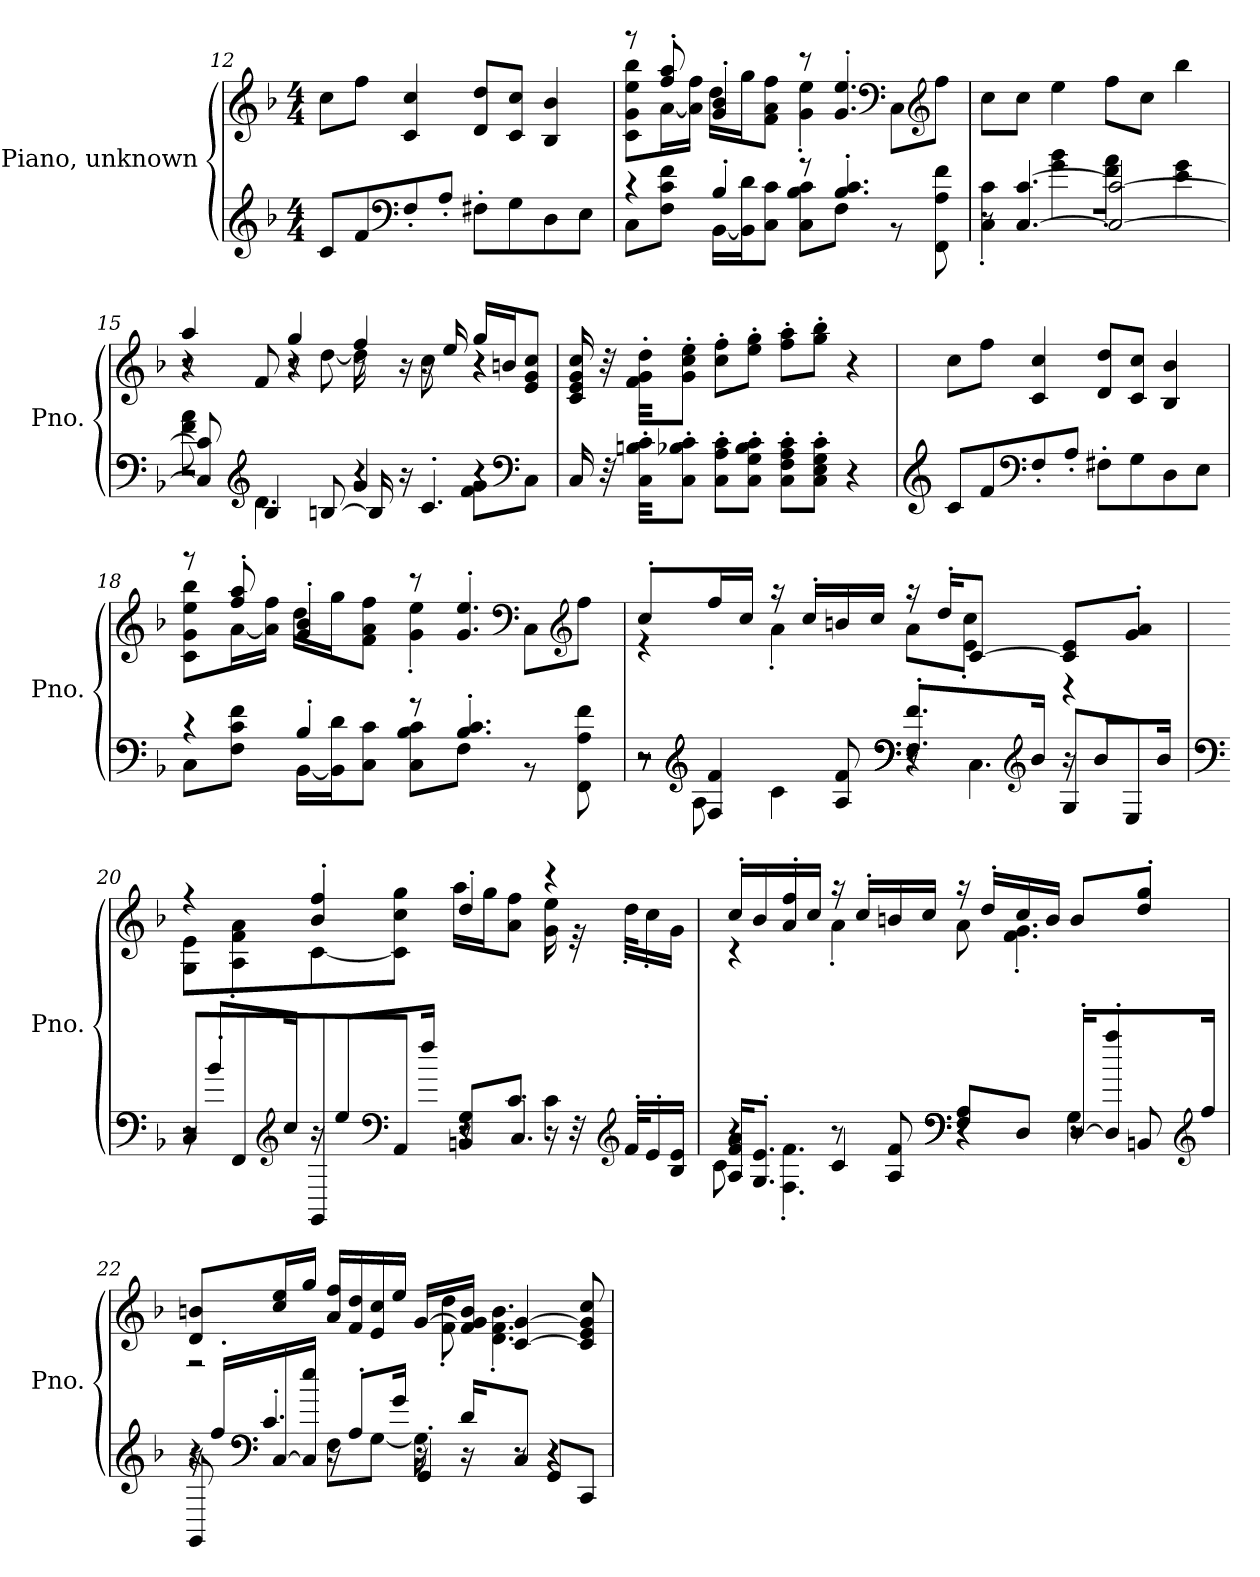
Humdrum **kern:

**kern	**kern
*part1	*part1
*staff2	*staff1
*I"Piano, unknown	*
*I'Pno.	*
!!LO:LB:g=z
*clefG2	*clefG2
*k[b-]	*k[b-]
*M4/4	*M4/4
=12	=12
8c/L	8cc\L
8f/	8ff\J
*clefF4	*
8F'/	4c/ 4cc/
8A'/J	.
8F#X'\L	8d/ 8dd/L
8G\	8c/ 8cc/J
8D\	4B-/ 4b-/
8E\J	.
=13	=13
*^	*^
4r	8C\L	8r	8c\ 8g\ 8ee\ 8bb-\L
.	8F\ 8c\ 8f\J	8ff/' 8aa/'	[16a\L
.	.	.	16a\] 16ff\JJ
4B-'/	[16BB-\LL	4g/' 4b-/'	16dd\LL
.	16BB-\] 16d\J	.	16gg\J
.	8C\ 8c\J	.	8f\ 8a\ 8ff\J
8r	8C\ 8B-\ 8c\L	8r	4g\' 4ee\'
4.B-/' 4.c/'	8F\J	4.g/' 4.ee/'	.
*	*	*clefF4	*
.	8r	.	8C\L
*	*	*clefG2	*
.	8FF\ 8A\ 8f\	.	8ff\J
*	*	*v	*v
=14	=14	=14
*	*^	*
1r	4C\' 4c\'	8r	8cc\L
.	.	[4.C/ [4.c/	8cc\J
.	4g\ 4b-\	.	4ee\
.	4f\' 4a\'	2C/_ 2c/_	8ff\L
.	.	.	8cc\J
.	4e\ 4g\	.	4bb-\
!!LO:LB:g=z
=15	=15	=15	=15
*	*	*	*^
*	*	*	*	*^
2r	8f\ 8a\	8C/] 8c/]	4aa/	4r	8r
*clefG2	*	*	*	*	*
.	4.d\	4B-/	.	.	8f/
.	.	.	4gg/	8r	4r
.	.	[8Bn/	.	[8dd\	.
4g/	4r	16B/]	4ff/	16dd\]	8r
.	.	16r	.	16r	.
.	.	4.c'/	.	8cc\	16r
.	.	.	.	.	16ee/
4r	8f\ 8g\L	.	4r	4r	16gg/LL
.	.	.	.	.	16bn/J
*clefF4	*	*	*	*	*
.	8C\J	.	.	.	8e/ 8g/ 8cc/J
*v	*v	*v	*	*	*
*	*v	*v	*v
=16	=16
16C/	16c/ 16e/ 16g/ 16cc/
32r	32r
32C\' 32Bn\' 32c\'KKL	32f\' 32g\' 32dd\'KKL
8C\' 8B-X\' 8c\'J	8g\' 8cc\' 8ee\'J
8C\' 8A\' 8c\'L	8cc\' 8ff\'L
8C\' 8G\' 8B-\' 8c\'J	8ee\' 8gg\'J
8C\' 8F\' 8A\' 8c\'L	8ff\' 8aa\'L
8C\' 8E\' 8G\' 8c\'J	8gg\' 8bb-\'J
4r	4r
!!LO:PB:g=z
=17	=17
*clefG2	*
8c/L	8cc\L
8f/	8ff\J
*clefF4	*
8F'/	4c/ 4cc/
8A'/J	.
8F#X'\L	8d/ 8dd/L
8G\	8c/ 8cc/J
8D\	4B-/ 4b-/
8E\J	.
=18	=18
*^	*^
4r	8C\L	8r	8c\ 8g\ 8ee\ 8bb-\L
.	8F\ 8c\ 8f\J	8ff/' 8aa/'	[16a\L
.	.	.	16a\] 16ff\JJ
4B-'/	[16BB-\LL	4g/' 4b-/'	16dd\LL
.	16BB-\] 16d\J	.	16gg\J
.	8C\ 8c\J	.	8f\ 8a\ 8ff\J
8r	8C\ 8B-\ 8c\L	8r	4g\' 4ee\'
4.B-/' 4.c/'	8F\J	4.g/' 4.ee/'	.
*	*	*clefF4	*
.	8r	.	8C\L
*	*	*clefG2	*
.	8FF\ 8A\ 8f\	.	8ff\J
!!LO:LB:g=z	!!
=19	=19	=19	=19
*	*^	*	*
8r	8r	2r	8cc'/L	4r
*clefG2	*	*	*	*
4F/ 4f/	8A\	.	16ff/L	.
.	.	.	16cc/JJ	.
.	4c\	.	16r	4a'\
.	.	.	16cc'/LL	.
8A/ 8f/	.	.	16bn/	.
.	.	.	16cc/JJ	.
*clefF4	*	*	*	*
8.F/' 8.f/'L	8r	4r	16r	8a\L
.	.	.	16dd'/KL	.
.	4.C\	.	[8c/J	8e\' 8cc\'J
*clefG2	*	*	*	*
16b-/Jk	.	.	.	.
16r	.	8G/L	8c/] 8e/L	4r
8b-'/L	.	.	.	.
.	.	8E/J	8g/' 8a/'J	.
16b-/Jk	.	.	.	.
=20	=20	=20	=20	=20
*clefF4	*	*	*	*
16r	2r	8C/L	4r	8G\ 8e\L
8b-'/L	.	.	.	.
.	.	8FF/	.	8A\' 8f\' 8a\'
*clefG2	*	*	*	*
16cc/Jk	.	.	.	.
16r	.	8GG/	4b-/' 4ff/'	[8c\
8ee'/L	.	.	.	.
*clefF4	*	*	*	*
.	.	8AA/J	.	8c\] 8cc\ 8gg\J
16ff/Jk	.	.	.	.
8BBn/ 8G/L	4r	8r	4dd'/	16aa\LL
.	.	.	.	16gg\J
8c/J	.	4.C'/	.	8a\ 8ff\J
16r	4c\	.	4r	16g\ 16ee\
32r	.	.	.	32r
*clefG2	*	*	*	*
32f'/KLL	.	.	.	32dd'\KLL
16e'/	.	.	.	16cc'\
16B-/ 16e/JJ	.	.	.	16g\JJ
!!LO:LB:g=z	!!
=21	=21	=21	=21	=21
16A/ 16f/ 16a/KL	8c\	4r	16cc'/LL	4r
8.G/' 8.e/'J	.	.	16b-/	.
.	4.F\' 4.f\'	.	16a/' 16ff/'	.
.	.	.	16cc/JJ	.
8r	.	4c/	16r	4a'\
.	.	.	16cc'/LL	.
8A/ 8f/	.	.	16bn/	.
.	.	.	16cc/JJ	.
*clefF4	*	*	*	*
8F/ 8A/L	4r	4r	16r	8a\
.	.	.	16dd'/LL	.
8D/J	.	.	16cc/	4.f\' 4.g\'
.	.	.	16b/JJ	.
[16D'/KL	4G\	8r	8b/L	.
8D/]' 8aa/'	.	.	.	.
.	.	8BBn/	8dd/' 8gg/'J	.
*clefG2	*	*	*	*
16ff/Jk	.	.	.	.
=22	=22	=22	=22	=22
16r	4r	8GG/	8d/ 8bn/L	2r
16ff'/LL	.	.	.	.
*clefF4	*	*	*	*
[16C/	.	4.c'/	16cc/ 16ee/L	.
16C/] 16ee/JJ	.	.	16gg/JJ	.
16r	8F\L	.	16a/ 16ff/LL	.
8A'/L	.	.	16f/ 16dd/	.
.	[8G\J	.	16e/ 16cc/	.
16g/Jk	.	.	16ee/JJ	.
16r	16G\]	4GG'/	[16g/LL	8f\' 8dd\'
16d/KL	16r	.	16f/ 16g/] 16b/JJ	.
8C/J	8r	.	[4c/ [4g/	4.d\' 4.f\' 4.b\'
8GG/L	4r	4r	.	.
8CC/J	.	.	8c/] 8e/ 8g/] 8cc/	.
*v	*v	*v	*	*
*	*v	*v
=	=
*-	*-
